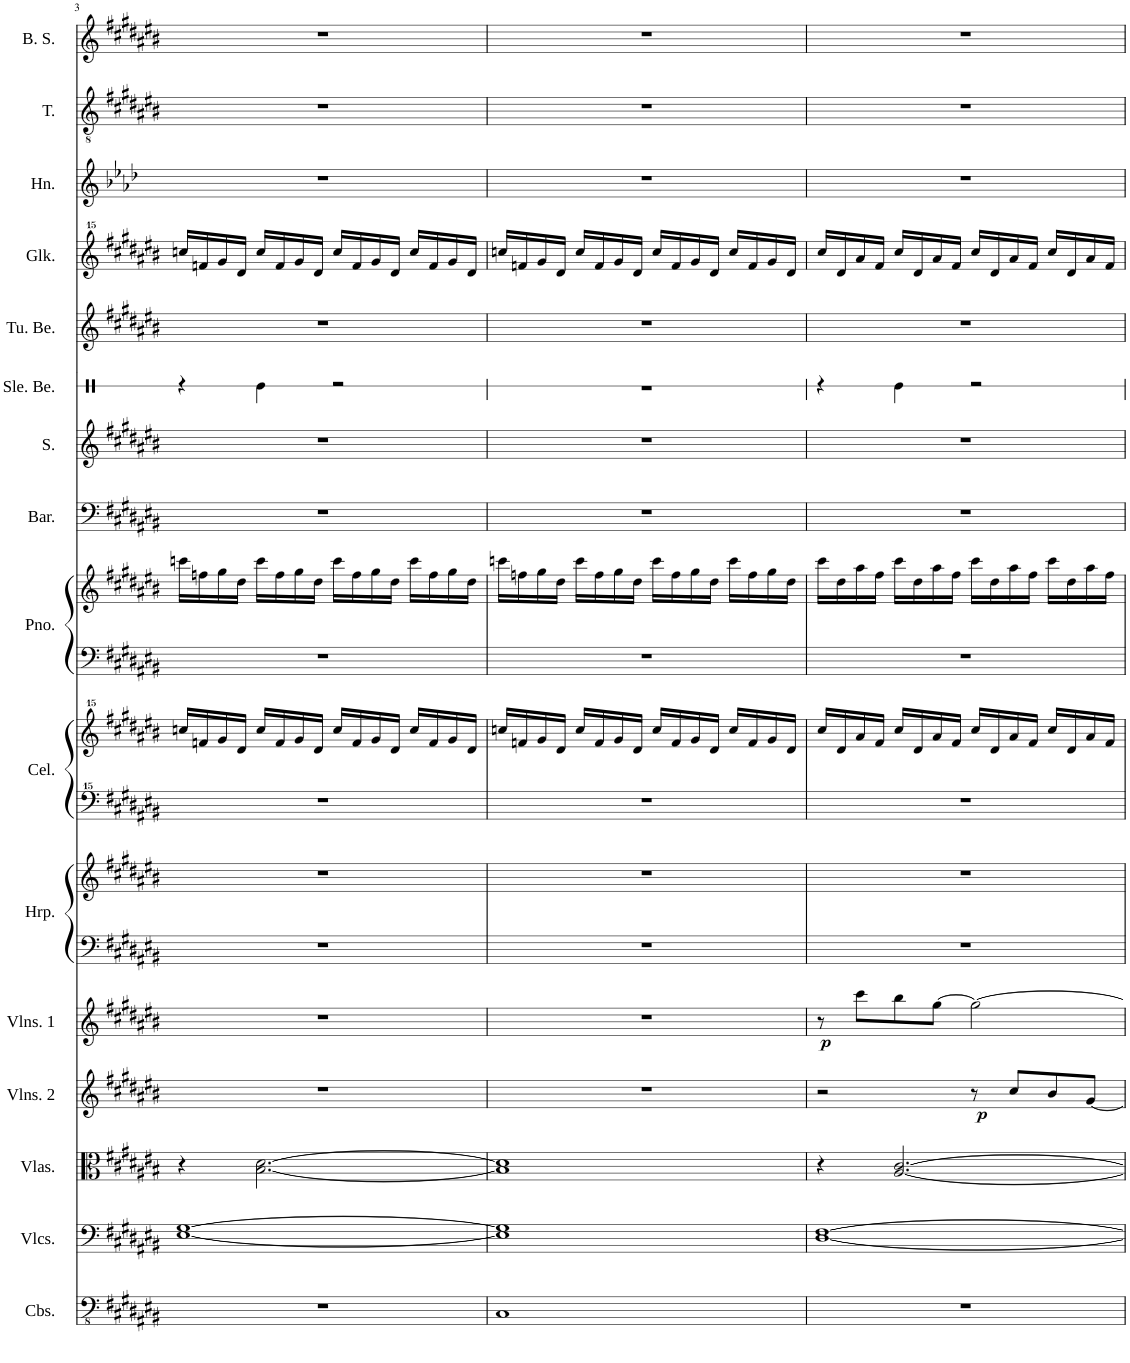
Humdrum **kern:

**kern	**kern	**kern	**kern	**dynam	**kern	**dynam	**kern	**kern	**kern	**kern	**kern	**kern	**kern	**kern	**kern	**kern	**kern	**kern	**kern	**kern
*part16	*part15	*part14	*part13	*part13	*part12	*part12	*part11	*part11	*part10	*part10	*part9	*part9	*part8	*part7	*part6	*part5	*part4	*part3	*part2	*part1
*staff19	*staff18	*staff17	*staff16	*staff16	*staff15	*staff15	*staff14	*staff13	*staff12	*staff11	*staff10	*staff9	*staff8	*staff7	*staff6	*staff5	*staff4	*staff3	*staff2	*staff1
*I"Contrabasses	*I"Violoncellos	*I"Violas	*I"Violins 2	*	*I"Violins 1	*	*I"Harp	*	*I"Celesta	*	*I"Piano	*	*I"Baritone	*I"Soprano	*I"Sleigh Bells	*I"Tubular Bells	*I"Glockenspiel	*I"Horn	*I"Tenor	*I"Boy Soprano
*I'Cbs.	*I'Vlcs.	*I'Vlas.	*I'Vlns. 2	*	*I'Vlns. 1	*	*I'Hrp.	*	*I'Cel.	*	*I'Pno.	*	*I'Bar.	*I'S.	*I'Sle. Be.	*I'Tu. Be.	*I'Glk.	*I'Hn.	*I'T.	*I'B. S.
!!LO:PB:g=z
*clefFv4	*clefF4	*clefC3	*clefG2	*	*clefG2	*	*clefF4	*clefG2	*clefF^^4	*clefG^^2	*clefF4	*clefG2	*clefF4	*clefG2	*clefX	*clefG2	*clefG^^2	*clefG2	*clefGv2	*clefG2
*	*	*	*	*	*	*	*	*	*	*	*	*	*	*	*	*	*	*Trd4c7	*	*
*k[f#c#g#d#a#e#b#]	*k[f#c#g#d#a#e#b#]	*k[f#c#g#d#a#e#b#]	*k[f#c#g#d#a#e#b#]	*	*k[f#c#g#d#a#e#b#]	*	*k[f#c#g#d#a#e#b#]	*k[f#c#g#d#a#e#b#]	*k[f#c#g#d#a#e#b#]	*k[f#c#g#d#a#e#b#]	*k[f#c#g#d#a#e#b#]	*k[f#c#g#d#a#e#b#]	*k[f#c#g#d#a#e#b#]	*k[f#c#g#d#a#e#b#]	*k[]	*k[f#c#g#d#a#e#b#]	*k[f#c#g#d#a#e#b#]	*k[b-e-a-d-]	*k[f#c#g#d#a#e#b#]	*k[f#c#g#d#a#e#b#]
*M4/4	*M4/4	*M4/4	*M4/4	*	*M4/4	*	*M4/4	*M4/4	*M4/4	*M4/4	*M4/4	*M4/4	*M4/4	*M4/4	*M4/4	*M4/4	*M4/4	*M4/4	*M4/4	*M4/4
=3	=3	=3	=3	=3	=3	=3	=3	=3	=3	=3	=3	=3	=3	=3	=3	=3	=3	=3	=3	=3
1r	[1E# [1G#	4r	1r	.	1r	.	1r	1r	1r	16ccccn/LL	1r	16cccn\LL	1r	1r	4r	1r	16ccccn/LL	1r	1r	1r
.	.	.	.	.	.	.	.	.	.	16fffn/	.	16ffn\	.	.	.	.	16fffn/	.	.	.
.	.	.	.	.	.	.	.	.	.	16ggg#/	.	16gg#\	.	.	.	.	16ggg#/	.	.	.
.	.	.	.	.	.	.	.	.	.	16ddd#/JJ	.	16dd#\JJ	.	.	.	.	16ddd#/JJ	.	.	.
.	.	[2.B#\ [2.d#\	.	.	.	.	.	.	.	16cccc/LL	.	16ccc\LL	.	.	4Re\	.	16cccc/LL	.	.	.
.	.	.	.	.	.	.	.	.	.	16fff/	.	16ff\	.	.	.	.	16fff/	.	.	.
.	.	.	.	.	.	.	.	.	.	16ggg#/	.	16gg#\	.	.	.	.	16ggg#/	.	.	.
.	.	.	.	.	.	.	.	.	.	16ddd#/JJ	.	16dd#\JJ	.	.	.	.	16ddd#/JJ	.	.	.
.	.	.	.	.	.	.	.	.	.	16cccc/LL	.	16ccc\LL	.	.	2r	.	16cccc/LL	.	.	.
.	.	.	.	.	.	.	.	.	.	16fff/	.	16ff\	.	.	.	.	16fff/	.	.	.
.	.	.	.	.	.	.	.	.	.	16ggg#/	.	16gg#\	.	.	.	.	16ggg#/	.	.	.
.	.	.	.	.	.	.	.	.	.	16ddd#/JJ	.	16dd#\JJ	.	.	.	.	16ddd#/JJ	.	.	.
.	.	.	.	.	.	.	.	.	.	16cccc/LL	.	16ccc\LL	.	.	.	.	16cccc/LL	.	.	.
.	.	.	.	.	.	.	.	.	.	16fff/	.	16ff\	.	.	.	.	16fff/	.	.	.
.	.	.	.	.	.	.	.	.	.	16ggg#/	.	16gg#\	.	.	.	.	16ggg#/	.	.	.
.	.	.	.	.	.	.	.	.	.	16ddd#/JJ	.	16dd#\JJ	.	.	.	.	16ddd#/JJ	.	.	.
=4	=4	=4	=4	=4	=4	=4	=4	=4	=4	=4	=4	=4	=4	=4	=4	=4	=4	=4	=4	=4
1CC#	1E#] 1G#]	1B#] 1d#]	1r	.	1r	.	1r	1r	1r	16ccccn/LL	1r	16cccn\LL	1r	1r	1r	1r	16ccccn/LL	1r	1r	1r
.	.	.	.	.	.	.	.	.	.	16fffn/	.	16ffn\	.	.	.	.	16fffn/	.	.	.
.	.	.	.	.	.	.	.	.	.	16ggg#/	.	16gg#\	.	.	.	.	16ggg#/	.	.	.
.	.	.	.	.	.	.	.	.	.	16ddd#/JJ	.	16dd#\JJ	.	.	.	.	16ddd#/JJ	.	.	.
.	.	.	.	.	.	.	.	.	.	16cccc/LL	.	16ccc\LL	.	.	.	.	16cccc/LL	.	.	.
.	.	.	.	.	.	.	.	.	.	16fff/	.	16ff\	.	.	.	.	16fff/	.	.	.
.	.	.	.	.	.	.	.	.	.	16ggg#/	.	16gg#\	.	.	.	.	16ggg#/	.	.	.
.	.	.	.	.	.	.	.	.	.	16ddd#/JJ	.	16dd#\JJ	.	.	.	.	16ddd#/JJ	.	.	.
.	.	.	.	.	.	.	.	.	.	16cccc/LL	.	16ccc\LL	.	.	.	.	16cccc/LL	.	.	.
.	.	.	.	.	.	.	.	.	.	16fff/	.	16ff\	.	.	.	.	16fff/	.	.	.
.	.	.	.	.	.	.	.	.	.	16ggg#/	.	16gg#\	.	.	.	.	16ggg#/	.	.	.
.	.	.	.	.	.	.	.	.	.	16ddd#/JJ	.	16dd#\JJ	.	.	.	.	16ddd#/JJ	.	.	.
.	.	.	.	.	.	.	.	.	.	16cccc/LL	.	16ccc\LL	.	.	.	.	16cccc/LL	.	.	.
.	.	.	.	.	.	.	.	.	.	16fff/	.	16ff\	.	.	.	.	16fff/	.	.	.
.	.	.	.	.	.	.	.	.	.	16ggg#/	.	16gg#\	.	.	.	.	16ggg#/	.	.	.
.	.	.	.	.	.	.	.	.	.	16ddd#/JJ	.	16dd#\JJ	.	.	.	.	16ddd#/JJ	.	.	.
=5	=5	=5	=5	=5	=5	=5	=5	=5	=5	=5	=5	=5	=5	=5	=5	=5	=5	=5	=5	=5
!	!	!	!	!	!	!LO:DY:b	!	!	!	!	!	!	!	!	!	!	!	!	!	!
1r	[1D# [1F#	4r	2r	.	8r	p	1r	1r	1r	16cccc#/LL	1r	16ccc#\LL	1r	1r	4r	1r	16cccc#/LL	1r	1r	1r
.	.	.	.	.	.	.	.	.	.	16ddd#/	.	16dd#\	.	.	.	.	16ddd#/	.	.	.
.	.	.	.	.	8ccc#\L	.	.	.	.	16aaa#/	.	16aa#\	.	.	.	.	16aaa#/	.	.	.
.	.	.	.	.	.	.	.	.	.	16fff#/JJ	.	16ff#\JJ	.	.	.	.	16fff#/JJ	.	.	.
.	.	[2.A#/ [2.c#/	.	.	8bb#\	.	.	.	.	16cccc#/LL	.	16ccc#\LL	.	.	4Re\	.	16cccc#/LL	.	.	.
.	.	.	.	.	.	.	.	.	.	16ddd#/	.	16dd#\	.	.	.	.	16ddd#/	.	.	.
.	.	.	.	.	[8gg#\J	.	.	.	.	16aaa#/	.	16aa#\	.	.	.	.	16aaa#/	.	.	.
.	.	.	.	.	.	.	.	.	.	16fff#/JJ	.	16ff#\JJ	.	.	.	.	16fff#/JJ	.	.	.
!	!	!	!	!LO:DY:b	!	!	!	!	!	!	!	!	!	!	!	!	!	!	!	!
.	.	.	8r	p	2gg#\_	.	.	.	.	16cccc#/LL	.	16ccc#\LL	.	.	2r	.	16cccc#/LL	.	.	.
.	.	.	.	.	.	.	.	.	.	16ddd#/	.	16dd#\	.	.	.	.	16ddd#/	.	.	.
.	.	.	8cc#/L	.	.	.	.	.	.	16aaa#/	.	16aa#\	.	.	.	.	16aaa#/	.	.	.
.	.	.	.	.	.	.	.	.	.	16fff#/JJ	.	16ff#\JJ	.	.	.	.	16fff#/JJ	.	.	.
.	.	.	8b#/	.	.	.	.	.	.	16cccc#/LL	.	16ccc#\LL	.	.	.	.	16cccc#/LL	.	.	.
.	.	.	.	.	.	.	.	.	.	16ddd#/	.	16dd#\	.	.	.	.	16ddd#/	.	.	.
.	.	.	[8g#/J	.	.	.	.	.	.	16aaa#/	.	16aa#\	.	.	.	.	16aaa#/	.	.	.
.	.	.	.	.	.	.	.	.	.	16fff#/JJ	.	16ff#\JJ	.	.	.	.	16fff#/JJ	.	.	.
=	=	=	=	=	=	=	=	=	=	=	=	=	=	=	=	=	=	=	=	=
*-	*-	*-	*-	*-	*-	*-	*-	*-	*-	*-	*-	*-	*-	*-	*-	*-	*-	*-	*-	*-
